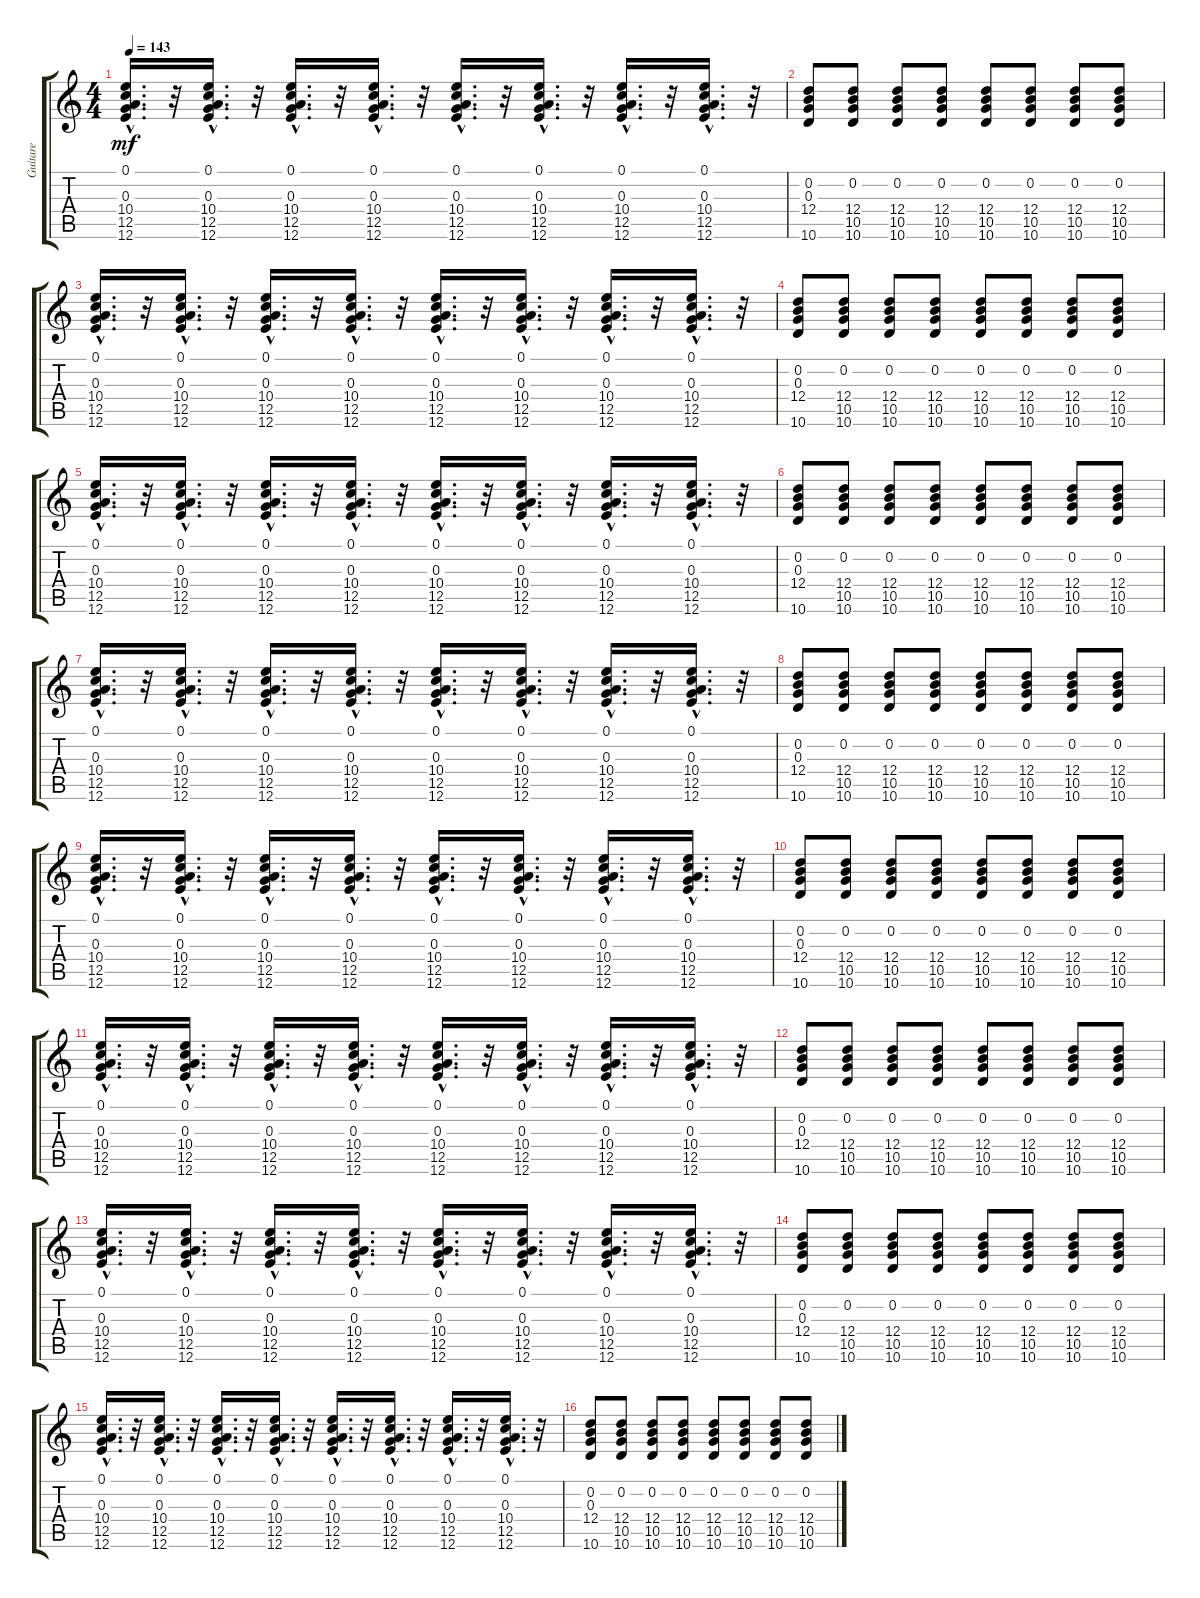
\track ("Guitare" "Guitare") {instrument acousticguitarnylon}
\staff {score tabs}
\tuning (E4 B3 G3 D3 A2 E2) {hide}
\ts (4 4)
\tempo 143
\clef g2
\ks c
(0.1{hac} 0.3{hac} 10.4{hac} 12.5{hac} 12.6{hac}).16{d dy mf} r.32 (0.1{hac} 0.3{hac} 10.4{hac} 12.5{hac} 12.6{hac}).16{d} r.32 (0.1{hac} 0.3{hac} 10.4{hac} 12.5{hac} 12.6{hac}).16{d} r.32 (0.1{hac} 0.3{hac} 10.4{hac} 12.5{hac} 12.6{hac}).16{d} r.32 (0.1{hac} 0.3{hac} 10.4{hac} 12.5{hac} 12.6{hac}).16{d} r.32 (0.1{hac} 0.3{hac} 10.4{hac} 12.5{hac} 12.6{hac}).16{d} r.32 (0.1{hac} 0.3{hac} 10.4{hac} 12.5{hac} 12.6{hac}).16{d} r.32 (0.1{hac} 0.3{hac} 10.4{hac} 12.5{hac} 12.6{hac}).16{d} r.32 |
(0.2 0.3 12.4 10.6).8 (0.2 12.4 10.5 10.6).8 (0.2 12.4 10.5 10.6).8 (0.2 12.4 10.5 10.6).8 (0.2 12.4 10.5 10.6).8 (0.2 12.4 10.5 10.6).8 (0.2 12.4 10.5 10.6).8 (0.2 12.4 10.5 10.6).8 |
(0.1{hac} 0.3{hac} 10.4{hac} 12.5{hac} 12.6{hac}).16{d} r.32 (0.1{hac} 0.3{hac} 10.4{hac} 12.5{hac} 12.6{hac}).16{d} r.32 (0.1{hac} 0.3{hac} 10.4{hac} 12.5{hac} 12.6{hac}).16{d} r.32 (0.1{hac} 0.3{hac} 10.4{hac} 12.5{hac} 12.6{hac}).16{d} r.32 (0.1{hac} 0.3{hac} 10.4{hac} 12.5{hac} 12.6{hac}).16{d} r.32 (0.1{hac} 0.3{hac} 10.4{hac} 12.5{hac} 12.6{hac}).16{d} r.32 (0.1{hac} 0.3{hac} 10.4{hac} 12.5{hac} 12.6{hac}).16{d} r.32 (0.1{hac} 0.3{hac} 10.4{hac} 12.5{hac} 12.6{hac}).16{d} r.32 |
(0.2 0.3 12.4 10.6).8 (0.2 12.4 10.5 10.6).8 (0.2 12.4 10.5 10.6).8 (0.2 12.4 10.5 10.6).8 (0.2 12.4 10.5 10.6).8 (0.2 12.4 10.5 10.6).8 (0.2 12.4 10.5 10.6).8 (0.2 12.4 10.5 10.6).8 |
(0.1{hac} 0.3{hac} 10.4{hac} 12.5{hac} 12.6{hac}).16{d} r.32 (0.1{hac} 0.3{hac} 10.4{hac} 12.5{hac} 12.6{hac}).16{d} r.32 (0.1{hac} 0.3{hac} 10.4{hac} 12.5{hac} 12.6{hac}).16{d} r.32 (0.1{hac} 0.3{hac} 10.4{hac} 12.5{hac} 12.6{hac}).16{d} r.32 (0.1{hac} 0.3{hac} 10.4{hac} 12.5{hac} 12.6{hac}).16{d} r.32 (0.1{hac} 0.3{hac} 10.4{hac} 12.5{hac} 12.6{hac}).16{d} r.32 (0.1{hac} 0.3{hac} 10.4{hac} 12.5{hac} 12.6{hac}).16{d} r.32 (0.1{hac} 0.3{hac} 10.4{hac} 12.5{hac} 12.6{hac}).16{d} r.32 |
(0.2 0.3 12.4 10.6).8 (0.2 12.4 10.5 10.6).8 (0.2 12.4 10.5 10.6).8 (0.2 12.4 10.5 10.6).8 (0.2 12.4 10.5 10.6).8 (0.2 12.4 10.5 10.6).8 (0.2 12.4 10.5 10.6).8 (0.2 12.4 10.5 10.6).8 |
(0.1{hac} 0.3{hac} 10.4{hac} 12.5{hac} 12.6{hac}).16{d} r.32 (0.1{hac} 0.3{hac} 10.4{hac} 12.5{hac} 12.6{hac}).16{d} r.32 (0.1{hac} 0.3{hac} 10.4{hac} 12.5{hac} 12.6{hac}).16{d} r.32 (0.1{hac} 0.3{hac} 10.4{hac} 12.5{hac} 12.6{hac}).16{d} r.32 (0.1{hac} 0.3{hac} 10.4{hac} 12.5{hac} 12.6{hac}).16{d} r.32 (0.1{hac} 0.3{hac} 10.4{hac} 12.5{hac} 12.6{hac}).16{d} r.32 (0.1{hac} 0.3{hac} 10.4{hac} 12.5{hac} 12.6{hac}).16{d} r.32 (0.1{hac} 0.3{hac} 10.4{hac} 12.5{hac} 12.6{hac}).16{d} r.32 |
(0.2 0.3 12.4 10.6).8 (0.2 12.4 10.5 10.6).8 (0.2 12.4 10.5 10.6).8 (0.2 12.4 10.5 10.6).8 (0.2 12.4 10.5 10.6).8 (0.2 12.4 10.5 10.6).8 (0.2 12.4 10.5 10.6).8 (0.2 12.4 10.5 10.6).8 |
(0.1{hac} 0.3{hac} 10.4{hac} 12.5{hac} 12.6{hac}).16{d} r.32 (0.1{hac} 0.3{hac} 10.4{hac} 12.5{hac} 12.6{hac}).16{d} r.32 (0.1{hac} 0.3{hac} 10.4{hac} 12.5{hac} 12.6{hac}).16{d} r.32 (0.1{hac} 0.3{hac} 10.4{hac} 12.5{hac} 12.6{hac}).16{d} r.32 (0.1{hac} 0.3{hac} 10.4{hac} 12.5{hac} 12.6{hac}).16{d} r.32 (0.1{hac} 0.3{hac} 10.4{hac} 12.5{hac} 12.6{hac}).16{d} r.32 (0.1{hac} 0.3{hac} 10.4{hac} 12.5{hac} 12.6{hac}).16{d} r.32 (0.1{hac} 0.3{hac} 10.4{hac} 12.5{hac} 12.6{hac}).16{d} r.32 |
(0.2 0.3 12.4 10.6).8 (0.2 12.4 10.5 10.6).8 (0.2 12.4 10.5 10.6).8 (0.2 12.4 10.5 10.6).8 (0.2 12.4 10.5 10.6).8 (0.2 12.4 10.5 10.6).8 (0.2 12.4 10.5 10.6).8 (0.2 12.4 10.5 10.6).8 |
(0.1{hac} 0.3{hac} 10.4{hac} 12.5{hac} 12.6{hac}).16{d} r.32 (0.1{hac} 0.3{hac} 10.4{hac} 12.5{hac} 12.6{hac}).16{d} r.32 (0.1{hac} 0.3{hac} 10.4{hac} 12.5{hac} 12.6{hac}).16{d} r.32 (0.1{hac} 0.3{hac} 10.4{hac} 12.5{hac} 12.6{hac}).16{d} r.32 (0.1{hac} 0.3{hac} 10.4{hac} 12.5{hac} 12.6{hac}).16{d} r.32 (0.1{hac} 0.3{hac} 10.4{hac} 12.5{hac} 12.6{hac}).16{d} r.32 (0.1{hac} 0.3{hac} 10.4{hac} 12.5{hac} 12.6{hac}).16{d} r.32 (0.1{hac} 0.3{hac} 10.4{hac} 12.5{hac} 12.6{hac}).16{d} r.32 |
(0.2 0.3 12.4 10.6).8 (0.2 12.4 10.5 10.6).8 (0.2 12.4 10.5 10.6).8 (0.2 12.4 10.5 10.6).8 (0.2 12.4 10.5 10.6).8 (0.2 12.4 10.5 10.6).8 (0.2 12.4 10.5 10.6).8 (0.2 12.4 10.5 10.6).8 |
(0.1{hac} 0.3{hac} 10.4{hac} 12.5{hac} 12.6{hac}).16{d} r.32 (0.1{hac} 0.3{hac} 10.4{hac} 12.5{hac} 12.6{hac}).16{d} r.32 (0.1{hac} 0.3{hac} 10.4{hac} 12.5{hac} 12.6{hac}).16{d} r.32 (0.1{hac} 0.3{hac} 10.4{hac} 12.5{hac} 12.6{hac}).16{d} r.32 (0.1{hac} 0.3{hac} 10.4{hac} 12.5{hac} 12.6{hac}).16{d} r.32 (0.1{hac} 0.3{hac} 10.4{hac} 12.5{hac} 12.6{hac}).16{d} r.32 (0.1{hac} 0.3{hac} 10.4{hac} 12.5{hac} 12.6{hac}).16{d} r.32 (0.1{hac} 0.3{hac} 10.4{hac} 12.5{hac} 12.6{hac}).16{d} r.32 |
(0.2 0.3 12.4 10.6).8 (0.2 12.4 10.5 10.6).8 (0.2 12.4 10.5 10.6).8 (0.2 12.4 10.5 10.6).8 (0.2 12.4 10.5 10.6).8 (0.2 12.4 10.5 10.6).8 (0.2 12.4 10.5 10.6).8 (0.2 12.4 10.5 10.6).8 |
(0.1{hac} 0.3{hac} 10.4{hac} 12.5{hac} 12.6{hac}).16{d} r.32 (0.1{hac} 0.3{hac} 10.4{hac} 12.5{hac} 12.6{hac}).16{d} r.32 (0.1{hac} 0.3{hac} 10.4{hac} 12.5{hac} 12.6{hac}).16{d} r.32 (0.1{hac} 0.3{hac} 10.4{hac} 12.5{hac} 12.6{hac}).16{d} r.32 (0.1{hac} 0.3{hac} 10.4{hac} 12.5{hac} 12.6{hac}).16{d} r.32 (0.1{hac} 0.3{hac} 10.4{hac} 12.5{hac} 12.6{hac}).16{d} r.32 (0.1{hac} 0.3{hac} 10.4{hac} 12.5{hac} 12.6{hac}).16{d} r.32 (0.1{hac} 0.3{hac} 10.4{hac} 12.5{hac} 12.6{hac}).16{d} r.32 |
(0.2 0.3 12.4 10.6).8 (0.2 12.4 10.5 10.6).8 (0.2 12.4 10.5 10.6).8 (0.2 12.4 10.5 10.6).8 (0.2 12.4 10.5 10.6).8 (0.2 12.4 10.5 10.6).8 (0.2 12.4 10.5 10.6).8 (0.2 12.4 10.5 10.6).8
